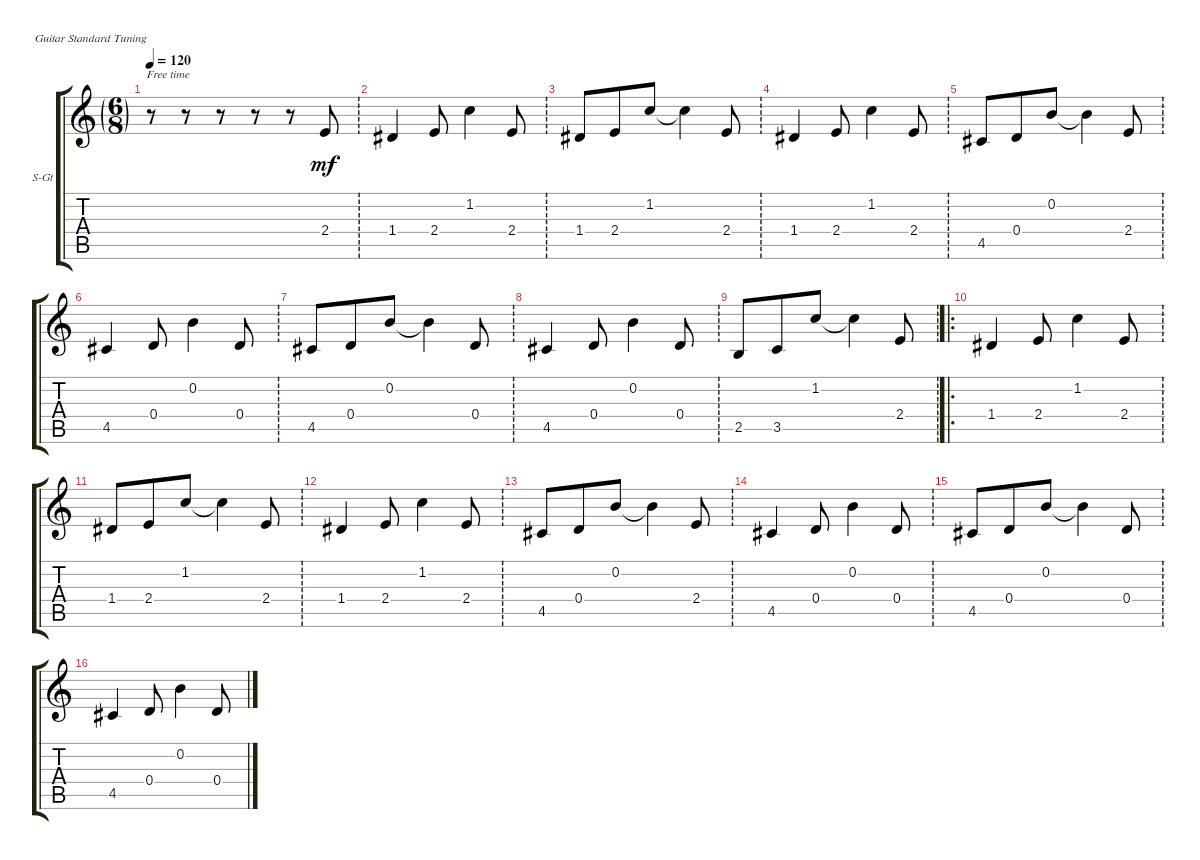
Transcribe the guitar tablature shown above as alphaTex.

\defaultSystemsLayout 4
\bracketExtendMode groupsimilarinstruments
\firstSystemTrackNameOrientation horizontal
\otherSystemsTrackNameOrientation horizontal
\track ("Steel Guitar" "S-Gt") {solo instrument acousticguitarsteel}
\staff {score tabs}
\tuning (E4 B3 G3 D3 A2 E2)
\ts (6 8)
\ft
\tempo 120
\clef g2
\scale
0.412359
\ks c
r.8{dy mf instrument acousticguitarsteel} r.8 r.8 r.8 r.8 2.4.8 |
\ft
\scale
0.417474 1.4.4 2.4.8 1.2.4 2.4.8 |
\ft
1.4.8 2.4.8 1.2.8 1.2{t}.4 2.4.8 |
\ft
1.4.4 2.4.8 1.2.4 2.4.8 |
\ft
4.5.8 0.4.8 0.2.8 0.2{t}.4 2.4.8 |
\ft
4.5.4 0.4.8 0.2.4 0.4.8 |
\ft
4.5.8 0.4.8 0.2.8 0.2{t}.4 0.4.8 |
\ft
4.5.4 0.4.8 0.2.4 0.4.8 |
\ft
2.5.8 3.5.8 1.2.8 1.2{t}.4 2.4.8 |
\ro
\ft
1.4.4 2.4.8 1.2.4 2.4.8 |
\ft
1.4.8 2.4.8 1.2.8 1.2{t}.4 2.4.8 |
\ft
1.4.4 2.4.8 1.2.4 2.4.8 |
\ft
4.5.8 0.4.8 0.2.8 0.2{t}.4 2.4.8 |
\ft
4.5.4 0.4.8 0.2.4 0.4.8 |
\ft
4.5.8 0.4.8 0.2.8 0.2{t}.4 0.4.8 |
\ft
4.5.4 0.4.8 0.2.4 0.4.8
